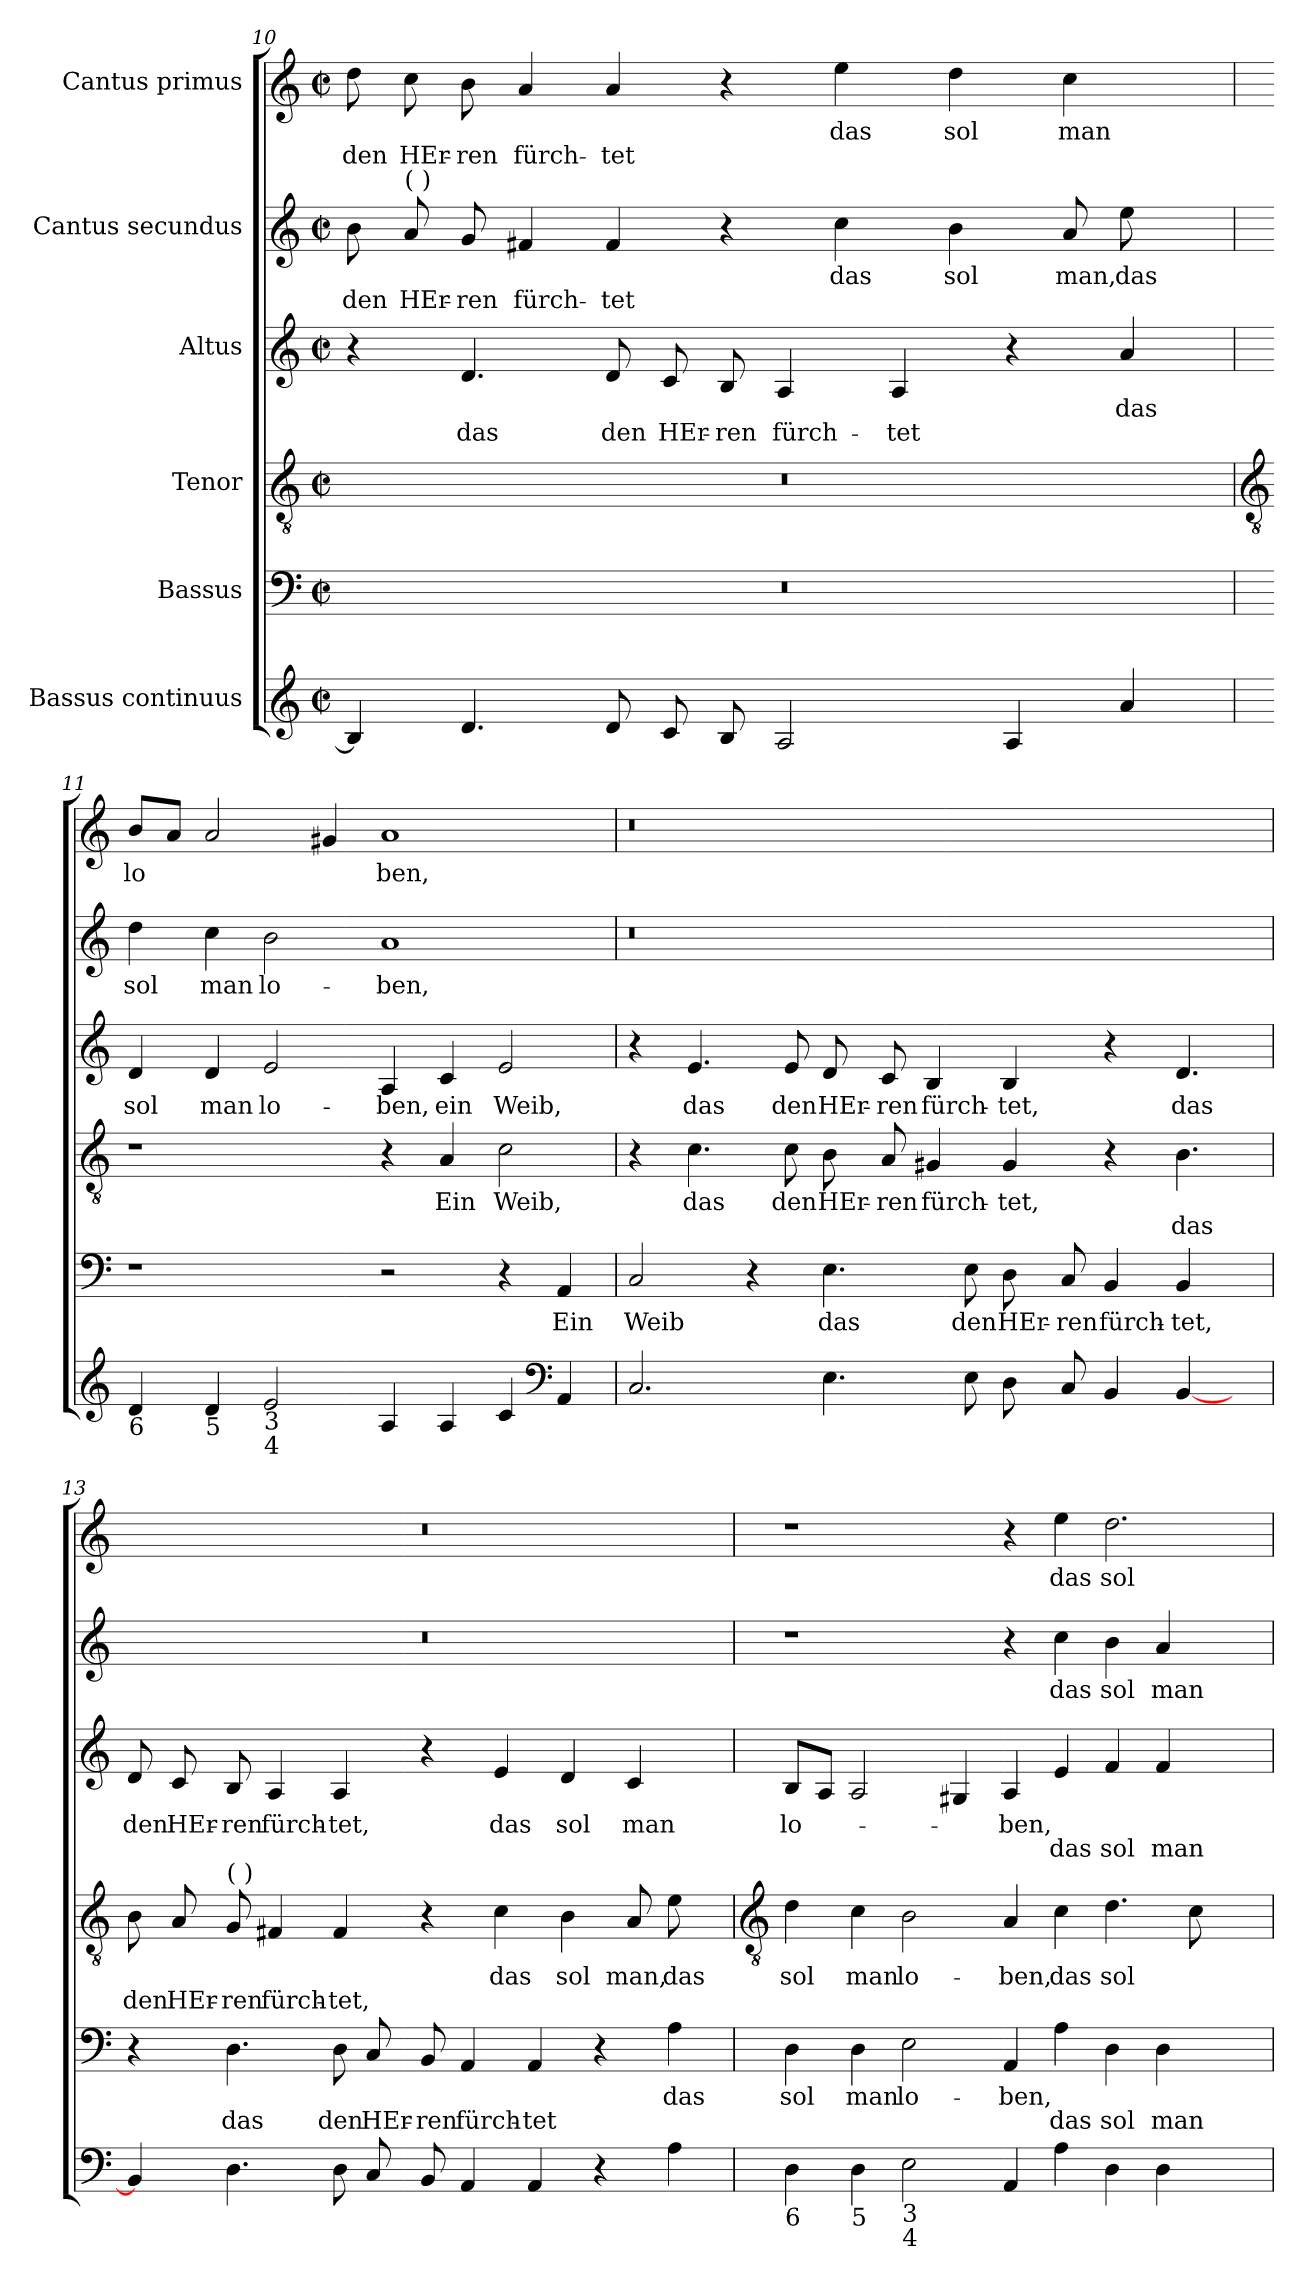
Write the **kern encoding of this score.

**kern	**kern	**text	**text	**kern	**text	**text	**kern	**text	**text	**kern	**text	**text	**kern	**text	**text
*part6	*part5	*part5	*part5	*part4	*part4	*part4	*part3	*part3	*part3	*part2	*part2	*part2	*part1	*part1	*part1
*staff6	*staff5	*staff5	*staff5	*staff4	*staff4	*staff4	*staff3	*staff3	*staff3	*staff2	*staff2	*staff2	*staff1	*staff1	*staff1
*I"Bassus continuus	*I"Bassus	*	*	*I"Tenor	*	*	*I"Altus	*	*	*I"Cantus secundus	*	*	*I"Cantus primus	*	*
*clefG2	*clefF4	*	*	*clefGv2	*	*	*clefG2	*	*	*clefG2	*	*	*clefG2	*	*
*k[]	*k[]	*	*	*k[]	*	*	*k[]	*	*	*k[]	*	*	*k[]	*	*
*C:	*C:	*	*	*C:	*	*	*C:	*	*	*C:	*	*	*C:	*	*
*M4/2	*M4/2	*	*	*M4/2	*	*	*M4/2	*	*	*M4/2	*	*	*M4/2	*	*
*met(c|)	*met(c|)	*	*	*met(c|)	*	*	*met(c|)	*	*	*met(c|)	*	*	*met(c|)	*	*
=10	=10	=10	=10	=10	=10	=10	=10	=10	=10	=10	=10	=10	=10	=10	=10
!	!	!	!	!	!	!	!	!	!	!	!	!LO:LY:b	!	!	!LO:LY:b
4B]	0r	.	.	0r	.	.	4r	.	.	8b	.	den	8dd	.	den
!	!	!	!	!	!	!	!	!	!	!LO:TX:a:t=(  )	!	!	!	!	!
!	!	!	!	!	!	!	!	!	!	!	!	!LO:LY:b	!	!	!LO:LY:b
.	.	.	.	.	.	.	.	.	.	8a	.	HEr-	8cc	.	HEr-
!	!	!	!	!	!	!	!	!	!LO:LY:b	!	!	!LO:LY:b	!	!	!LO:LY:b
4.d	.	.	.	.	.	.	4.d	.	das	8g	.	-ren	8b	.	-ren
!	!	!	!	!	!	!	!	!	!	!	!	!LO:LY:b	!	!	!LO:LY:b
.	.	.	.	.	.	.	.	.	.	4f#X	.	fürch-	4a	.	fürch-
!	!	!	!	!	!	!	!	!	!LO:LY:b	!	!	!LO:LY:b	!	!	!LO:LY:b
8d	.	.	.	.	.	.	8d	.	den	4f#	.	-tet	4a	.	-tet
!	!	!	!	!	!	!	!	!	!LO:LY:b	!	!	!	!	!	!
8c	.	.	.	.	.	.	8c	.	HEr-	.	.	.	.	.	.
!	!	!	!	!	!	!	!	!	!LO:LY:b	!	!	!	!	!	!
8B	.	.	.	.	.	.	8B	.	-ren	4r	.	.	4r	.	.
!	!	!	!	!	!	!	!	!	!LO:LY:b	!	!	!	!	!	!
2A	.	.	.	.	.	.	4A	.	fürch-	.	.	.	.	.	.
!	!	!	!	!	!	!	!	!	!	!	!LO:LY:b	!	!	!LO:LY:b	!
.	.	.	.	.	.	.	.	.	.	4cc	das	.	4ee	das	.
!	!	!	!	!	!	!	!	!	!LO:LY:b	!	!	!	!	!	!
.	.	.	.	.	.	.	4A	.	-tet	.	.	.	.	.	.
!	!	!	!	!	!	!	!	!	!	!	!LO:LY:b	!	!	!LO:LY:b	!
.	.	.	.	.	.	.	.	.	.	4b	sol	.	4dd	sol	.
4A	.	.	.	.	.	.	4r	.	.	.	.	.	.	.	.
!	!	!	!	!	!	!	!	!	!	!	!LO:LY:b	!	!	!LO:LY:b	!
.	.	.	.	.	.	.	.	.	.	8a	man,	.	4cc	man	.
!	!	!	!	!	!	!	!	!LO:LY:b	!	!	!LO:LY:b	!	!	!	!
4a	.	.	.	.	.	.	4a	das	.	8ee	das	.	.	.	.
.	.	.	.	.	.	.	.	.	.	8ryy	.	.	8ryy	.	.
!!LO:LB:g=z
=11	=11	=11	=11	=11	=11	=11	=11	=11	=11	=11	=11	=11	=11	=11	=11
*	*	*	*	*clefGv2	*	*	*	*	*	*	*	*	*	*	*
!LO:TX:b:t=6	!	!	!	!	!	!	!	!	!	!	!	!	!	!	!
!	!	!	!	!	!	!	!	!LO:LY:b	!	!	!LO:LY:b	!	!	!LO:LY:b	!
4d	1r	.	.	1r	.	.	4d	sol	.	4dd	sol	.	8bL	lo	.
.	.	.	.	.	.	.	.	.	.	.	.	.	8aJ	.	.
!LO:TX:b:t=5	!	!	!	!	!	!	!	!	!	!	!	!	!	!	!
!	!	!	!	!	!	!	!	!LO:LY:b	!	!	!LO:LY:b	!	!	!	!
4d	.	.	.	.	.	.	4d	man	.	4cc	man	.	2a	.	.
!LO:TX:b:t=3	!	!	!	!	!	!	!	!	!	!	!	!	!	!	!
!LO:TX:b:t=4	!	!	!	!	!	!	!	!	!	!	!	!	!	!	!
!	!	!	!	!	!	!	!	!LO:LY:b	!	!	!LO:LY:b	!	!	!	!
2e	.	.	.	.	.	.	2e	lo-	.	2b	lo-	.	.	.	.
.	.	.	.	.	.	.	.	.	.	.	.	.	4g#X	.	.
!	!	!	!	!	!	!	!	!LO:LY:b	!	!	!LO:LY:b	!	!	!LO:LY:b	!
4A	2r	.	.	4r	.	.	4A	-ben,	.	1a	-ben,	.	1a	ben,	.
!	!	!	!	!	!LO:LY:b	!	!	!LO:LY:b	!	!	!	!	!	!	!
4A	.	.	.	4A	Ein	.	4c	ein	.	.	.	.	.	.	.
!	!	!	!	!	!LO:LY:b	!	!	!LO:LY:b	!	!	!	!	!	!	!
4c	4r	.	.	2c	Weib,	.	2e	Weib,	.	.	.	.	.	.	.
*clefF4	*	*	*	*	*	*	*	*	*	*	*	*	*	*	*
!	!	!LO:LY:b	!	!	!	!	!	!	!	!	!	!	!	!	!
4AA	4AA	Ein	.	.	.	.	.	.	.	.	.	.	.	.	.
=12	=12	=12	=12	=12	=12	=12	=12	=12	=12	=12	=12	=12	=12	=12	=12
!	!	!LO:LY:b	!	!	!	!	!	!	!	!	!	!	!	!	!
2.C	2C	Weib	.	4r	.	.	4r	.	.	0r	.	.	0r	.	.
!	!	!	!	!	!LO:LY:b	!	!	!LO:LY:b	!	!	!	!	!	!	!
.	.	.	.	4.c	das	.	4.e	das	.	.	.	.	.	.	.
.	4r	.	.	.	.	.	.	.	.	.	.	.	.	.	.
!	!	!	!	!	!LO:LY:b	!	!	!LO:LY:b	!	!	!	!	!	!	!
.	.	.	.	8c	den	.	8e	den	.	.	.	.	.	.	.
!	!	!LO:LY:b	!	!	!LO:LY:b	!	!	!LO:LY:b	!	!	!	!	!	!	!
4.E	4.E	das	.	8B	HEr-	.	8d	HEr-	.	.	.	.	.	.	.
!	!	!	!	!	!LO:LY:b	!	!	!LO:LY:b	!	!	!	!	!	!	!
.	.	.	.	8A	-ren	.	8c	-ren	.	.	.	.	.	.	.
!	!	!	!	!	!LO:LY:b	!	!	!LO:LY:b	!	!	!	!	!	!	!
.	.	.	.	4G#X	fürch-	.	4B	fürch-	.	.	.	.	.	.	.
!	!	!LO:LY:b	!	!	!	!	!	!	!	!	!	!	!	!	!
8E	8E	den	.	.	.	.	.	.	.	.	.	.	.	.	.
!	!	!LO:LY:b	!	!	!LO:LY:b	!	!	!LO:LY:b	!	!	!	!	!	!	!
8D	8D	HEr-	.	4G#	-tet,	.	4B	-tet,	.	.	.	.	.	.	.
!	!	!LO:LY:b	!	!	!	!	!	!	!	!	!	!	!	!	!
8C	8C	-ren	.	.	.	.	.	.	.	.	.	.	.	.	.
!	!	!LO:LY:b	!	!	!	!	!	!	!	!	!	!	!	!	!
4BB	4BB	fürch-	.	4r	.	.	4r	.	.	.	.	.	.	.	.
!	!	!LO:LY:b	!	!	!	!LO:LY:b	!	!LO:LY:b	!	!	!	!	!	!	!
[4BB	4BB	-tet,	.	4.B	.	das	4.d	das	.	.	.	.	.	.	.
8ryy	8ryy	.	.	.	.	.	.	.	.	8ryy	.	.	8ryy	.	.
=13	=13	=13	=13	=13	=13	=13	=13	=13	=13	=13	=13	=13	=13	=13	=13
!	!	!	!	!	!	!LO:LY:b	!	!LO:LY:b	!	!	!	!	!	!	!
4BB]	4r	.	.	8B	.	den	8d	den	.	0r	.	.	0r	.	.
!	!	!	!	!	!	!LO:LY:b	!	!LO:LY:b	!	!	!	!	!	!	!
.	.	.	.	8A	.	HEr-	8c	HEr-	.	.	.	.	.	.	.
!	!	!	!	!LO:TX:a:t=(  )	!	!	!	!	!	!	!	!	!	!	!
!	!	!	!LO:LY:b	!	!	!LO:LY:b	!	!LO:LY:b	!	!	!	!	!	!	!
4.D	4.D	.	das	8G	.	-ren	8B	-ren	.	.	.	.	.	.	.
!	!	!	!	!	!	!LO:LY:b	!	!LO:LY:b	!	!	!	!	!	!	!
.	.	.	.	4F#X	.	fürch-	4A	fürch-	.	.	.	.	.	.	.
!	!	!	!LO:LY:b	!	!	!LO:LY:b	!	!LO:LY:b	!	!	!	!	!	!	!
8D	8D	.	den	4F#	.	-tet,	4A	-tet,	.	.	.	.	.	.	.
!	!	!	!LO:LY:b	!	!	!	!	!	!	!	!	!	!	!	!
8C	8C	.	HEr-	.	.	.	.	.	.	.	.	.	.	.	.
!	!	!	!LO:LY:b	!	!	!	!	!	!	!	!	!	!	!	!
8BB	8BB	.	-ren	4r	.	.	4r	.	.	.	.	.	.	.	.
!	!	!	!LO:LY:b	!	!	!	!	!	!	!	!	!	!	!	!
4AA	4AA	.	fürch-	.	.	.	.	.	.	.	.	.	.	.	.
!	!	!	!	!	!LO:LY:b	!	!	!LO:LY:b	!	!	!	!	!	!	!
.	.	.	.	4c	das	.	4e	das	.	.	.	.	.	.	.
!	!	!	!LO:LY:b	!	!	!	!	!	!	!	!	!	!	!	!
4AA	4AA	.	-tet	.	.	.	.	.	.	.	.	.	.	.	.
!	!	!	!	!	!LO:LY:b	!	!	!LO:LY:b	!	!	!	!	!	!	!
.	.	.	.	4B	sol	.	4d	sol	.	.	.	.	.	.	.
4r	4r	.	.	.	.	.	.	.	.	.	.	.	.	.	.
!	!	!	!	!	!LO:LY:b	!	!	!LO:LY:b	!	!	!	!	!	!	!
.	.	.	.	8A	man,	.	4c	man	.	.	.	.	.	.	.
!	!	!LO:LY:b	!	!	!LO:LY:b	!	!	!	!	!	!	!	!	!	!
4A	4A	das	.	8e	das	.	.	.	.	.	.	.	.	.	.
.	.	.	.	8ryy	.	.	8ryy	.	.	.	.	.	.	.	.
!!LO:LB:g=z
=14	=14	=14	=14	=14	=14	=14	=14	=14	=14	=14	=14	=14	=14	=14	=14
*	*	*	*	*clefGv2	*	*	*	*	*	*	*	*	*	*	*
!LO:TX:b:t=6	!	!	!	!	!	!	!	!	!	!	!	!	!	!	!
!	!	!LO:LY:b	!	!	!LO:LY:b	!	!	!LO:LY:b	!	!	!	!	!	!	!
4D	4D	sol	.	4d	sol	.	8BL	lo-	.	1r	.	.	1r	.	.
.	.	.	.	.	.	.	8AJ	.	.	.	.	.	.	.	.
!LO:TX:b:t=5	!	!	!	!	!	!	!	!	!	!	!	!	!	!	!
!	!	!LO:LY:b	!	!	!LO:LY:b	!	!	!	!	!	!	!	!	!	!
4D	4D	man	.	4c	man	.	2A	.	.	.	.	.	.	.	.
!LO:TX:b:t=3	!	!	!	!	!	!	!	!	!	!	!	!	!	!	!
!LO:TX:b:t=4	!	!	!	!	!	!	!	!	!	!	!	!	!	!	!
!	!	!LO:LY:b	!	!	!LO:LY:b	!	!	!	!	!	!	!	!	!	!
2E	2E	lo-	.	2B	lo-	.	.	.	.	.	.	.	.	.	.
.	.	.	.	.	.	.	4G#X	.	.	.	.	.	.	.	.
!	!	!LO:LY:b	!	!	!LO:LY:b	!	!	!LO:LY:b	!	!	!	!	!	!	!
4AA	4AA	-ben,	.	4A	-ben,	.	4A	-ben,	.	4r	.	.	4r	.	.
!	!	!	!LO:LY:b	!	!LO:LY:b	!	!	!	!LO:LY:b	!	!LO:LY:b	!	!	!LO:LY:b	!
4A	4A	.	das	4c	das	.	4e	.	das	4cc	das	.	4ee	das	.
!	!	!	!LO:LY:b	!	!LO:LY:b	!	!	!	!LO:LY:b	!	!LO:LY:b	!	!	!LO:LY:b	!
4D	4D	.	sol	4.d	sol	.	4f	.	sol	4b	sol	.	2.dd	sol	.
!	!	!	!LO:LY:b	!	!	!	!	!	!LO:LY:b	!	!LO:LY:b	!	!	!	!
4D	4D	.	man	.	.	.	4f	.	man	4a	man	.	.	.	.
.	.	.	.	8c	.	.	.	.	.	.	.	.	.	.	.
4ryy	4ryy	.	.	4ryy	.	.	4ryy	.	.	4ryy	.	.	.	.	.
=	=	=	=	=	=	=	=	=	=	=	=	=	=	=	=
*-	*-	*-	*-	*-	*-	*-	*-	*-	*-	*-	*-	*-	*-	*-	*-
